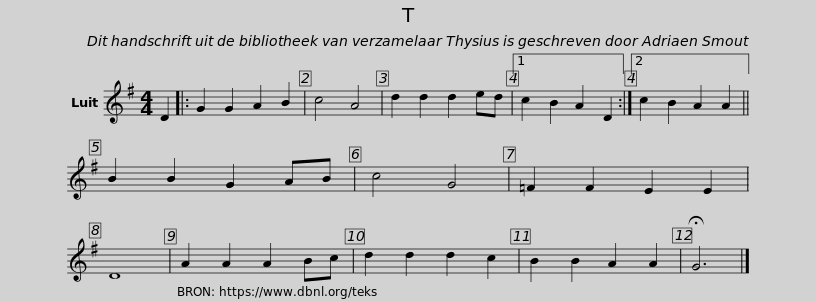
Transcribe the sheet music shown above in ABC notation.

X:1
L:1/8
M:4/4
I:linebreak $
K:G
U:s=!stemless!
V:1 treble
V:1
 D2 |: G2 G2 A2 B2 | c4 A4 | d2 d2 d2 ed |1 c2 B2 A2 D2 :|2 %5
 c2 B2 A2 A2 ||$ B2 B2 G2 AB | c4 G4 | =F2 F2 E2 E2 | sD8 |$ %10
 A2 A2 A2 Bc | d2 d2 d2 c2 | B2 B2 A2 A2 | !fermata!G6 |] %14
